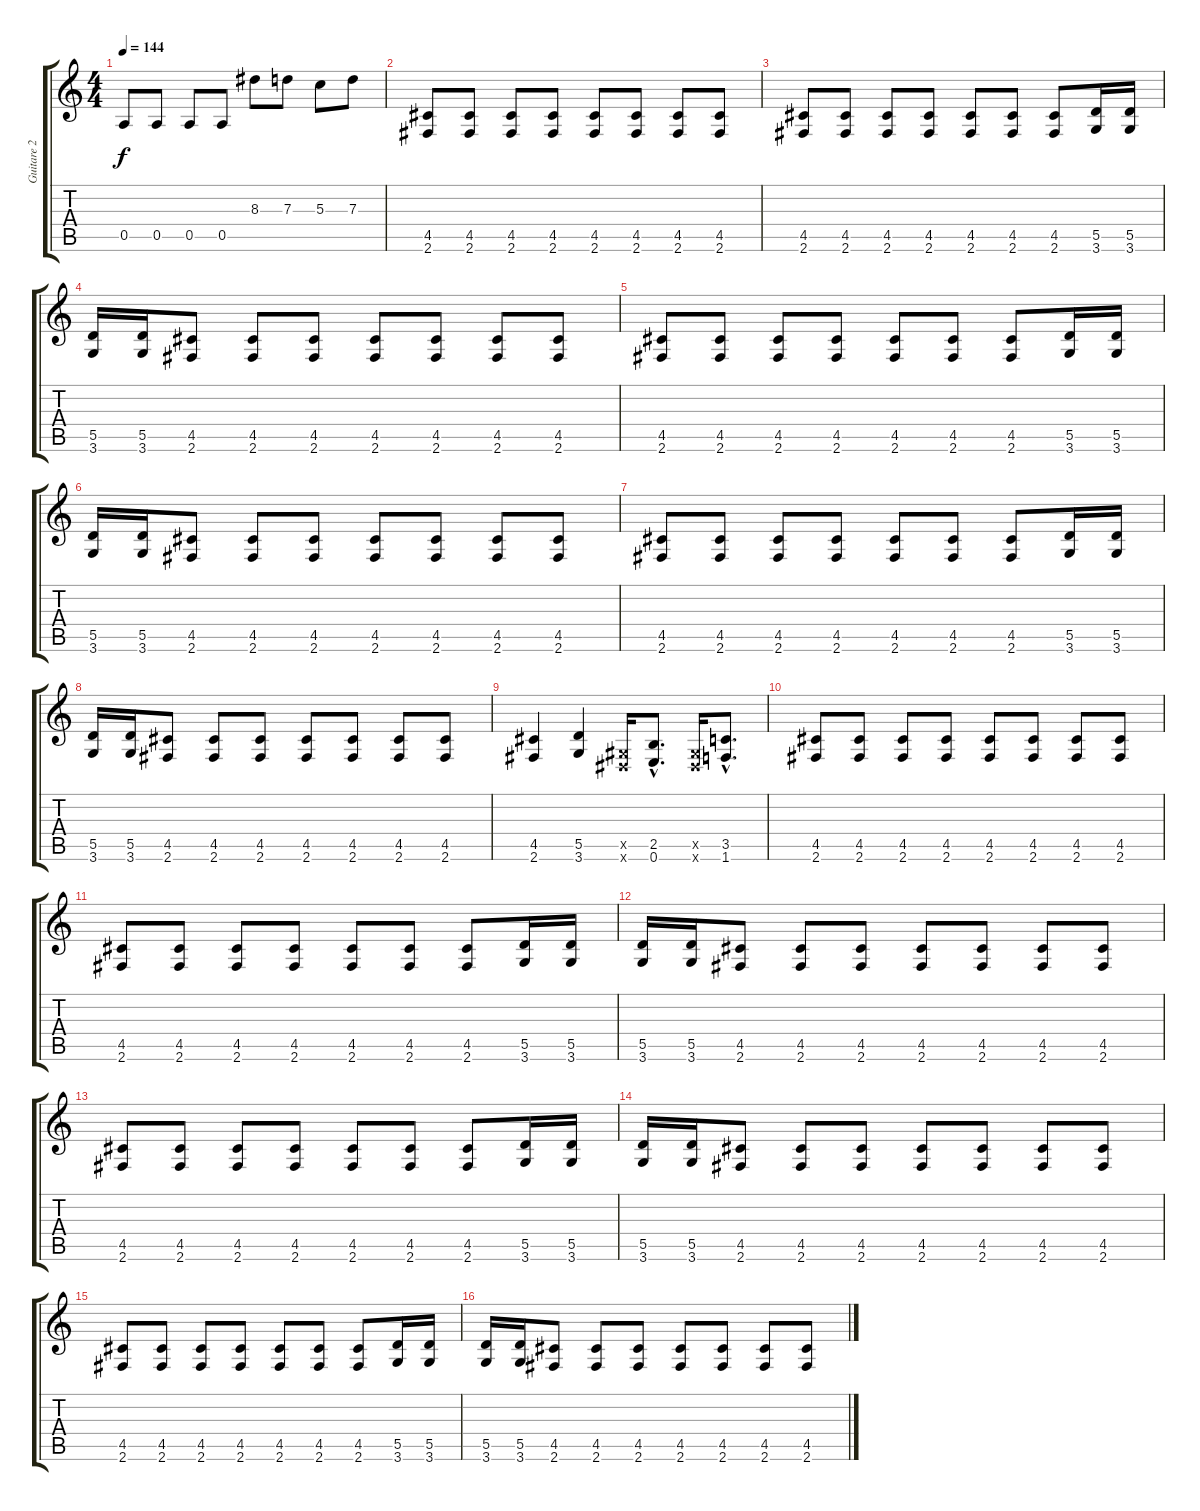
\track ("Guitare 2" "Guitare 2") {instrument distortionguitar}
\staff {score tabs}
\tuning (E4 B3 G3 D3 A2 E2) {hide}
\ts (4 4)
\tempo 144
\clef g2
\ks c
0.5.8{dy f} 0.5.8 0.5.8 0.5.8 8.3.8 7.3.8 5.3.8 7.3.8 |
(4.5 2.6).8{instrument electricguitarmuted} (4.5 2.6).8 (4.5 2.6).8 (4.5 2.6).8 (4.5 2.6).8 (4.5 2.6).8 (4.5 2.6).8 (4.5 2.6).8 |
(4.5 2.6).8 (4.5 2.6).8 (4.5 2.6).8 (4.5 2.6).8 (4.5 2.6).8 (4.5 2.6).8 (4.5 2.6).8 (5.5 3.6).16 (5.5 3.6).16 |
(5.5 3.6).16 (5.5 3.6).16 (4.5 2.6).8 (4.5 2.6).8 (4.5 2.6).8 (4.5 2.6).8 (4.5 2.6).8 (4.5 2.6).8 (4.5 2.6).8 |
(4.5 2.6).8 (4.5 2.6).8 (4.5 2.6).8 (4.5 2.6).8 (4.5 2.6).8 (4.5 2.6).8 (4.5 2.6).8 (5.5 3.6).16 (5.5 3.6).16 |
(5.5 3.6).16 (5.5 3.6).16 (4.5 2.6).8 (4.5 2.6).8 (4.5 2.6).8 (4.5 2.6).8 (4.5 2.6).8 (4.5 2.6).8 (4.5 2.6).8 |
(4.5 2.6).8 (4.5 2.6).8 (4.5 2.6).8 (4.5 2.6).8 (4.5 2.6).8 (4.5 2.6).8 (4.5 2.6).8 (5.5 3.6).16 (5.5 3.6).16 |
(5.5 3.6).16 (5.5 3.6).16 (4.5 2.6).8 (4.5 2.6).8 (4.5 2.6).8 (4.5 2.6).8 (4.5 2.6).8 (4.5 2.6).8 (4.5 2.6).8 |
(4.5 2.6).4 (5.5 3.6).4 (-1.5{x} -1.6{x}).16 (2.5{hac} 0.6{hac}).8{d} (-1.5{x} -1.6{x}).16 (3.5{hac} 1.6{hac}).8{d} |
(4.5 2.6).8 (4.5 2.6).8 (4.5 2.6).8 (4.5 2.6).8 (4.5 2.6).8 (4.5 2.6).8 (4.5 2.6).8 (4.5 2.6).8 |
(4.5 2.6).8 (4.5 2.6).8 (4.5 2.6).8 (4.5 2.6).8 (4.5 2.6).8 (4.5 2.6).8 (4.5 2.6).8 (5.5 3.6).16 (5.5 3.6).16 |
(5.5 3.6).16 (5.5 3.6).16 (4.5 2.6).8 (4.5 2.6).8 (4.5 2.6).8 (4.5 2.6).8 (4.5 2.6).8 (4.5 2.6).8 (4.5 2.6).8 |
(4.5 2.6).8 (4.5 2.6).8 (4.5 2.6).8 (4.5 2.6).8 (4.5 2.6).8 (4.5 2.6).8 (4.5 2.6).8 (5.5 3.6).16 (5.5 3.6).16 |
(5.5 3.6).16 (5.5 3.6).16 (4.5 2.6).8 (4.5 2.6).8 (4.5 2.6).8 (4.5 2.6).8 (4.5 2.6).8 (4.5 2.6).8 (4.5 2.6).8 |
(4.5 2.6).8 (4.5 2.6).8 (4.5 2.6).8 (4.5 2.6).8 (4.5 2.6).8 (4.5 2.6).8 (4.5 2.6).8 (5.5 3.6).16 (5.5 3.6).16 |
(5.5 3.6).16 (5.5 3.6).16 (4.5 2.6).8 (4.5 2.6).8 (4.5 2.6).8 (4.5 2.6).8 (4.5 2.6).8 (4.5 2.6).8 (4.5 2.6).8
